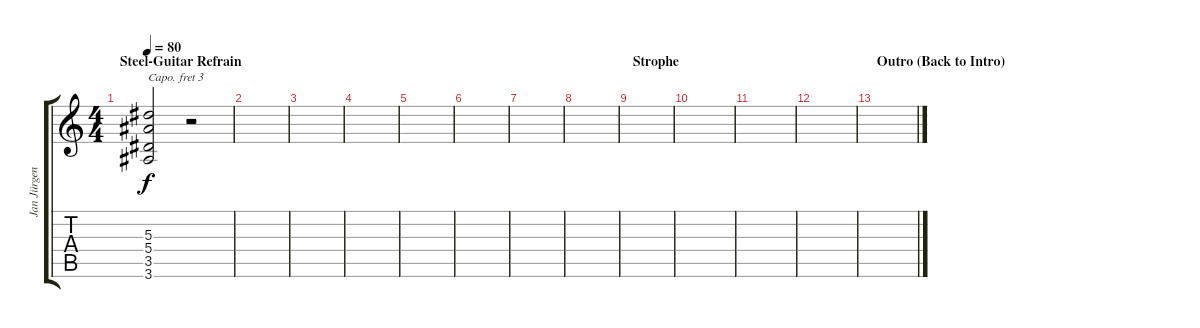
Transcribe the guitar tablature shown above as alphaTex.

\track ("Jan Jürgensen" "Jan Jürgen") {instrument distortionguitar}
\staff {score tabs}
\capo 3
\tuning (E4 B3 G3 D3 A2 E2) {hide}
\ts (4 4)
\section ("" "Steel-Guitar Refrain")
\tempo 80
\clef g2
\ks c
(5.3{t} 5.4{t} 3.5{t} 3.6{t}).2{dy f} r.2 |
|
|
|
|
|
|
|
\section ("" "Strophe")
|
|
|
|
\section ("" "Outro (Back to Intro)")
